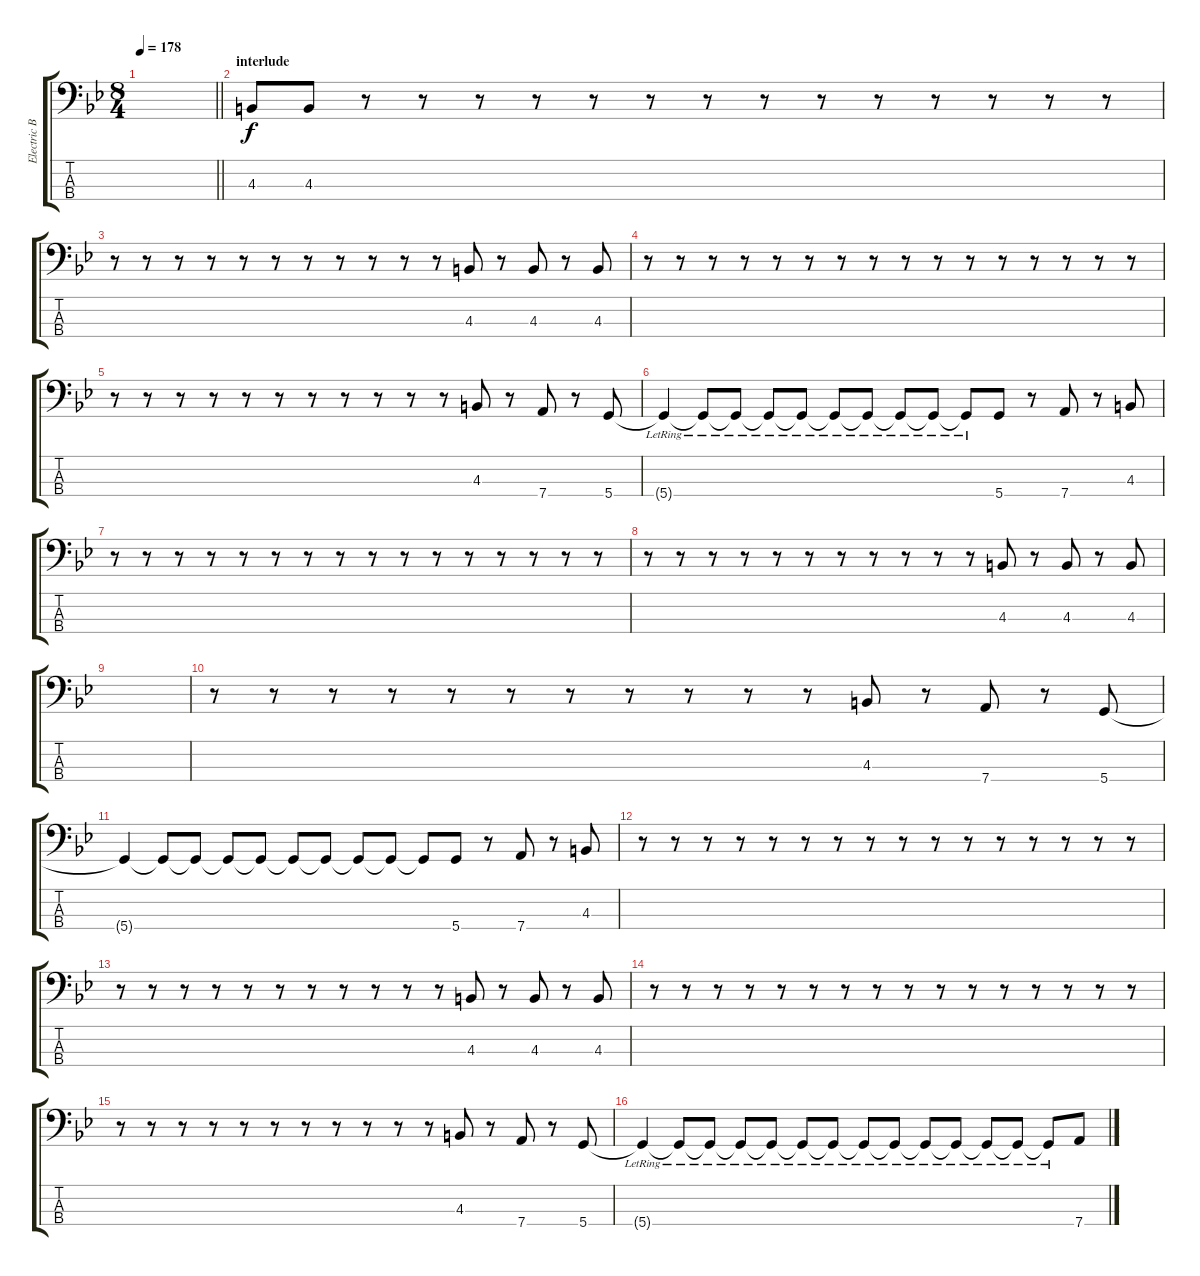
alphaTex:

\track ("Electric Bass" "Electric B") {instrument electricbassfinger}
\staff {score tabs}
\tuning (F2 C2 G1 D1) {hide}
\ts (8 4)
\tempo 178
\clef f4
\barLineRight lightlight
\ks bb
|
\section ("" "interlude")
4.3.8 4.3.8 r.8 r.8 r.8 r.8 r.8 r.8 r.8 r.8 r.8 r.8 r.8 r.8 r.8 r.8 |
r.8 r.8 r.8 r.8 r.8 r.8 r.8 r.8 r.8 r.8 r.8 4.3.8 r.8 4.3.8 r.8 4.3.8 |
r.8 r.8 r.8 r.8 r.8 r.8 r.8 r.8 r.8 r.8 r.8 r.8 r.8 r.8 r.8 r.8 |
r.8 r.8 r.8 r.8 r.8 r.8 r.8 r.8 r.8 r.8 r.8 4.3.8 r.8 7.4.8 r.8 5.4.8 |
5.4{lr t}.4 5.4{lr t}.8 5.4{lr t}.8 5.4{lr t}.8 5.4{lr t}.8 5.4{lr t}.8 5.4{lr t}.8 5.4{lr t}.8 5.4{lr t}.8 5.4{lr t}.8 5.4.8 r.8 7.4.8 r.8 4.3.8 |
r.8 r.8 r.8 r.8 r.8 r.8 r.8 r.8 r.8 r.8 r.8 r.8 r.8 r.8 r.8 r.8 |
r.8 r.8 r.8 r.8 r.8 r.8 r.8 r.8 r.8 r.8 r.8 4.3.8 r.8 4.3.8 r.8 4.3.8 |
|
r.8 r.8 r.8 r.8 r.8 r.8 r.8 r.8 r.8 r.8 r.8 4.3.8 r.8 7.4.8 r.8 5.4.8 |
5.4{t}.4 5.4{t}.8 5.4{t}.8 5.4{t}.8 5.4{t}.8 5.4{t}.8 5.4{t}.8 5.4{t}.8 5.4{t}.8 5.4{t}.8 5.4.8 r.8 7.4.8 r.8 4.3.8 |
r.8 r.8 r.8 r.8 r.8 r.8 r.8 r.8 r.8 r.8 r.8 r.8 r.8 r.8 r.8 r.8 |
r.8 r.8 r.8 r.8 r.8 r.8 r.8 r.8 r.8 r.8 r.8 4.3.8 r.8 4.3.8 r.8 4.3.8 |
r.8 r.8 r.8 r.8 r.8 r.8 r.8 r.8 r.8 r.8 r.8 r.8 r.8 r.8 r.8 r.8 |
r.8 r.8 r.8 r.8 r.8 r.8 r.8 r.8 r.8 r.8 r.8 4.3.8 r.8 7.4.8 r.8 5.4.8 |
5.4{lr t}.4 5.4{lr t}.8 5.4{lr t}.8 5.4{lr t}.8 5.4{lr t}.8 5.4{lr t}.8 5.4{lr t}.8 5.4{lr t}.8 5.4{lr t}.8 5.4{lr t}.8 5.4{lr t}.8 5.4{lr t}.8 5.4{lr t}.8 5.4{lr t}.8 7.4.8
